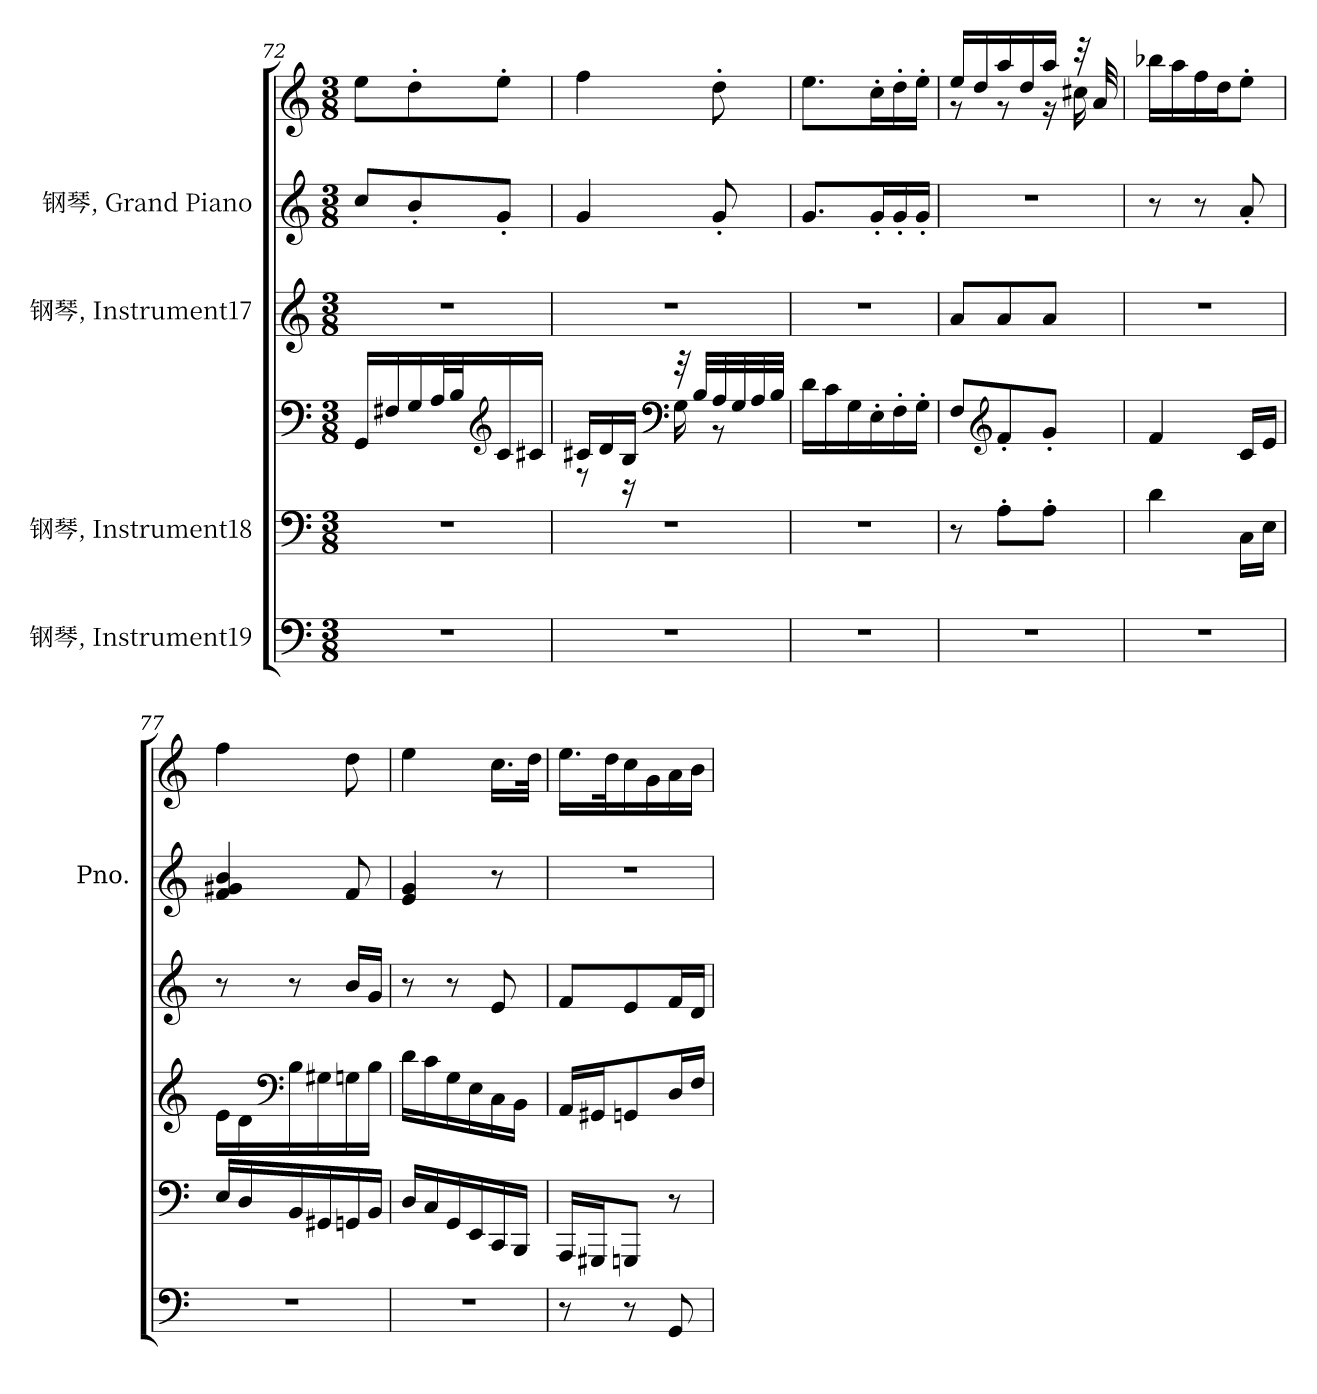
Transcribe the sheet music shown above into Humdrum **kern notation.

**kern	**kern	**kern	**kern	**kern	**kern
*part4	*part3	*part3	*part2	*part1	*part1
*staff6	*staff5	*staff4	*staff3	*staff2	*staff1
*I"钢琴, Instrument19	*I"钢琴, Instrument18	*	*I"钢琴, Instrument17	*I"钢琴, Grand Piano	*
*	*	*	*	*I'Pno.	*
!!LO:PB:g=z
*clefF4	*clefF4	*clefF4	*clefG2	*clefG2	*clefG2
*k[]	*k[]	*k[]	*k[]	*k[]	*k[]
*M3/8	*M3/8	*M3/8	*M3/8	*M3/8	*M3/8
=72	=72	=72	=72	=72	=72
4.r	4.r	16GG/LL	4.r	8cc/L	8ee\L
.	.	16F#X/	.	.	.
.	.	16G/	.	8b'/	8dd'\
.	.	32A/L	.	.	.
.	.	32B/J	.	.	.
*	*	*clefG2	*	*	*
.	.	16c/	.	8g'/J	8ee'\J
.	.	16c#X/JJ	.	.	.
=73	=73	=73	=73	=73	=73
*	*	*^	*	*	*
4.r	4.r	16c#X/LL	8r	4.r	4g/	4ff\
.	.	16d/	.	.	.	.
.	.	16B/JJ	16r	.	.	.
*	*	*clefF4	*	*	*	*
.	.	32r	16G\	.	.	.
.	.	32B/LLL	.	.	.	.
.	.	32A/	8r	.	8g'/	8dd'\
.	.	32G/	.	.	.	.
.	.	32A/	.	.	.	.
.	.	32B/JJJ	.	.	.	.
*	*	*v	*v	*	*	*
=74	=74	=74	=74	=74	=74
4.r	4.r	16d\LL	4.r	8.g/L	8.ee\L
.	.	16c\	.	.	.
.	.	16G\	.	.	.
.	.	16E'\	.	16g'/L	16cc'\L
.	.	16F'\	.	16g'/	16dd'\
.	.	16G'\JJ	.	16g'/JJ	16ee'\JJ
=75	=75	=75	=75	=75	=75
*	*	*	*	*	*^
4.r	8r	8F/L	8a/L	4.r	16ee/LL	8r
.	.	.	.	.	16dd/	.
*	*	*clefG2	*	*	*	*
.	8A'\L	8f'/	8a/	.	16aa/	8r
.	.	.	.	.	16dd/	.
.	8A'\J	8g'/J	8a/J	.	16aa/JJ	16r
.	.	.	.	.	32r	16cc#X\
.	.	.	.	.	32a/	.
*	*	*	*	*	*v	*v
!!LO:LB:g=z
=76	=76	=76	=76	=76	=76
4.r	4d\	4f/	4.r	8r	16bb-X\LL
.	.	.	.	.	16aa\
.	.	.	.	8r	16ff\
.	.	.	.	.	16dd\J
.	16C\LL	16c/LL	.	8a'/	8ee'\J
.	16E\JJ	16e/JJ	.	.	.
=77	=77	=77	=77	=77	=77
4.r	16E/LL	16e\LL	8r	4f/ 4g#X/ 4b/	4ff\
.	16D/	16d\	.	.	.
*	*	*clefF4	*	*	*
.	16BB/	16B\	8r	.	.
.	16GG#X/	16G#X\	.	.	.
.	16GGn/	16Gn\	16b/LL	8f/	8dd\
.	16BB/JJ	16B\JJ	16g/JJ	.	.
=78	=78	=78	=78	=78	=78
4.r	16D/LL	16d\LL	8r	4e/ 4g/	4ee\
.	16C/	16c\	.	.	.
.	16GG/	16G\	8r	.	.
.	16EE/	16E\	.	.	.
.	16CC/	16C\	8e/	8r	16.cc\LL
.	16BBB/JJ	16BB\JJ	.	.	.
.	.	.	.	.	32dd\JJk
=79	=79	=79	=79	=79	=79
8r	16AAA/LL	16AA/LL	8f/L	4.r	16.ee\LL
.	16GGG#X/J	16GG#X/J	.	.	.
.	.	.	.	.	32dd\K
8r	8GGGn/J	8GGn/	8e/	.	16cc\
.	.	.	.	.	16g\
8GG/	8r	16D/L	16f/L	.	16a\
.	.	16F/JJ	16d/JJ	.	16b\JJ
=	=	=	=	=	=
*-	*-	*-	*-	*-	*-
